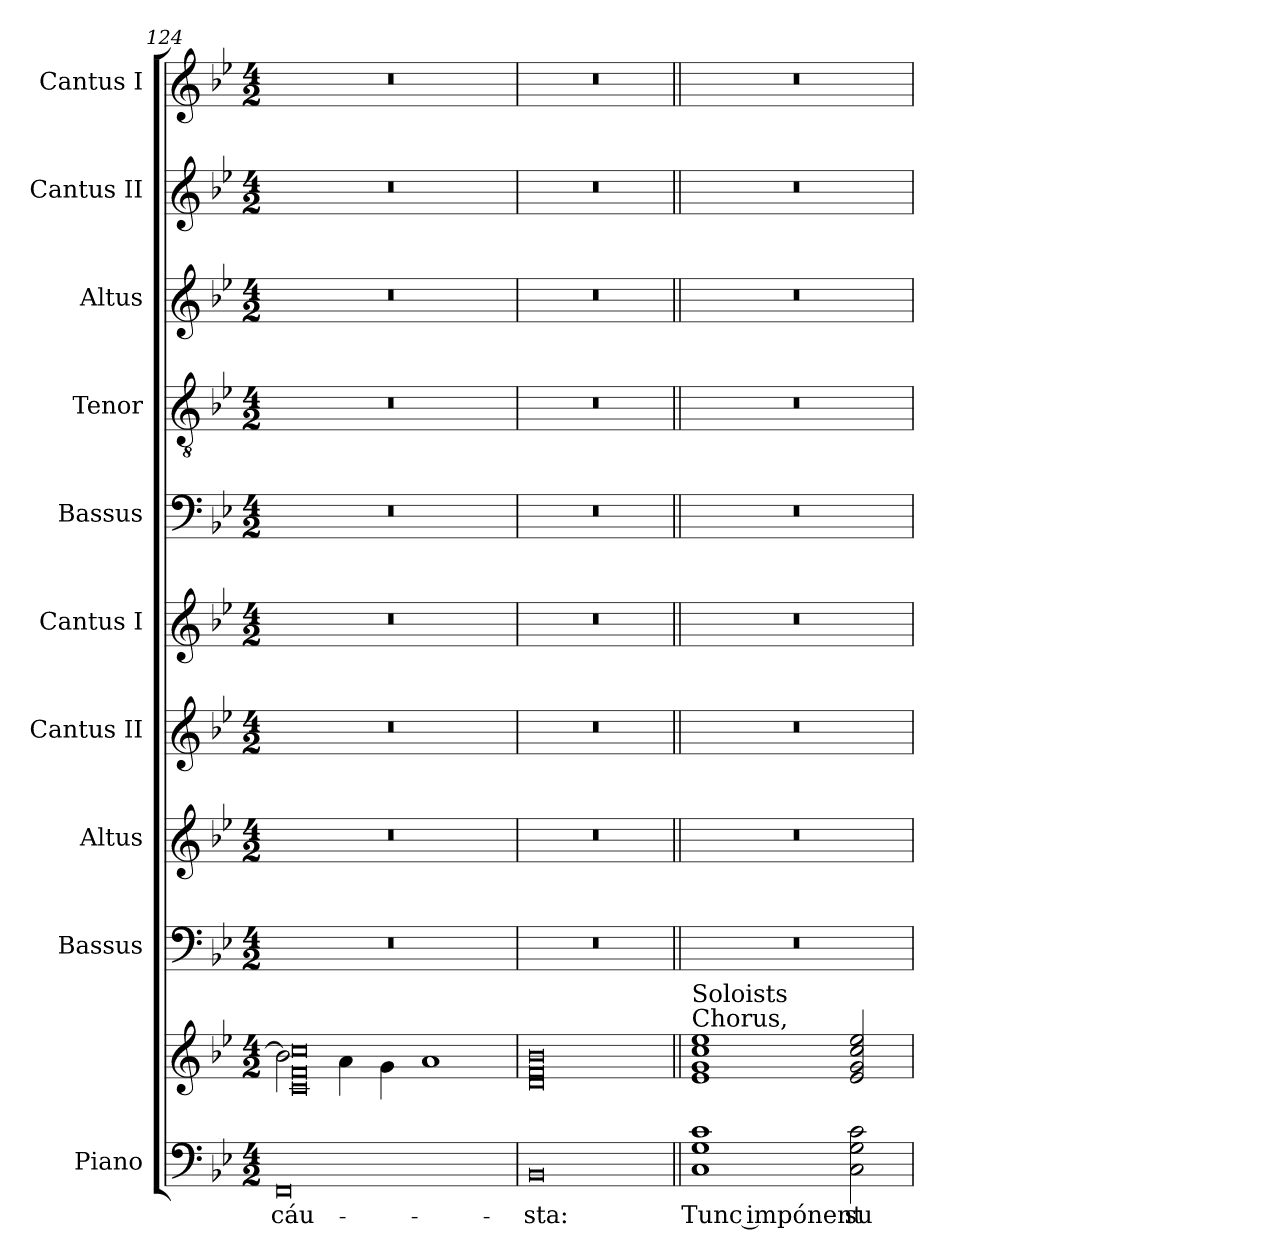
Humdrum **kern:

**kern	**text	**kern	**kern	**kern	**kern	**kern	**kern	**kern	**kern	**kern	**kern
*part10	*part10	*part10	*part9	*part8	*part7	*part6	*part5	*part4	*part3	*part2	*part1
*staff11	*staff11	*staff10	*staff9	*staff8	*staff7	*staff6	*staff5	*staff4	*staff3	*staff2	*staff1
*I"Piano	*	*	*I"Bassus	*I"Altus	*I"Cantus II	*I"Cantus I	*I"Bassus	*I"Tenor	*I"Altus	*I"Cantus II	*I"Cantus I
*I'Pno	*	*	*I'B.	*I'A.	*I'C.2	*I'C.1	*I'B.	*I'T.	*I'A.	*I'C.2	*I'C.1
*clefF4	*	*clefG2	*clefF4	*clefG2	*clefG2	*clefG2	*clefF4	*clefGv2	*clefG2	*clefG2	*clefG2
*	*	*	*	*	*	*	*	*ITrd7c12	*	*	*
*k[b-e-]	*	*k[b-e-]	*k[b-e-]	*k[b-e-]	*k[b-e-]	*k[b-e-]	*k[b-e-]	*k[b-e-]	*k[b-e-]	*k[b-e-]	*k[b-e-]
*B-:	*	*B-:	*B-:	*B-:	*B-:	*B-:	*B-:	*B-:	*B-:	*B-:	*B-:
*M4/2	*	*M4/2	*M4/2	*M4/2	*M4/2	*M4/2	*M4/2	*M4/2	*M4/2	*M4/2	*M4/2
=124	=124	=124	=124	=124	=124	=124	=124	=124	=124	=124	=124
!	!LO:LY:b:color=#000000	!	!LO:N:vis=1	!LO:N:vis=1	!LO:N:vis=1	!LO:N:vis=1	!LO:N:vis=1	!LO:N:vis=1	!LO:N:vis=1	!LO:N:vis=1	!LO:N:vis=1
*	*	*^	*	*	*	*	*	*	*	*	*
0FFi	-cáu-	2b-i\]	0ci 0fi 0cci	0r	0r	0r	0r	0r	0r	0r	0r	0r
.	.	4ai\	.	.	.	.	.	.	.	.	.	.
.	.	4gi\	.	.	.	.	.	.	.	.	.	.
.	.	1ai	.	.	.	.	.	.	.	.	.	.
*	*	*v	*v	*	*	*	*	*	*	*	*	*
=125	=125	=125	=125	=125	=125	=125	=125	=125	=125	=125	=125
!	!LO:LY:b:color=#000000	!	!LO:N:vis=1	!LO:N:vis=1	!LO:N:vis=1	!LO:N:vis=1	!LO:N:vis=1	!LO:N:vis=1	!LO:N:vis=1	!LO:N:vis=1	!LO:N:vis=1
0BB-i	-sta:	0di 0fi 0b-i	0r	0r	0r	0r	0r	0r	0r	0r	0r
!!LO:LB:g=z
=126||	=126||	=126||	=126||	=126||	=126||	=126||	=126||	=126||	=126||	=126||	=126||
!	!	!LO:TX:a:t=Chorus,	!	!	!	!	!	!	!	!	!
!	!	!LO:TX:t=Soloists	!	!	!	!	!	!	!	!	!
!	!LO:LY:b:color=#000000	!	!LO:N:vis=1	!LO:N:vis=1	!LO:N:vis=1	!LO:N:vis=1	!LO:N:vis=1	!LO:N:vis=1	!LO:N:vis=1	!LO:N:vis=1	!LO:N:vis=1
1Ci 1Gi 1ci	Tunc impónent	1e-i 1gi 1cci 1ee-i	0r	0r	0r	0r	0r	0r	0r	0r	0r
2ryy	.	2ryy	.	.	.	.	.	.	.	.	.
!	!LO:LY:b:color=#000000	!	!	!	!	!	!	!	!	!	!
2Ci\ 2Gi 2ci	su-	2e-i/ 2gi 2cci 2ee-i	.	.	.	.	.	.	.	.	.
=	=	=	=	=	=	=	=	=	=	=	=
*-	*-	*-	*-	*-	*-	*-	*-	*-	*-	*-	*-
